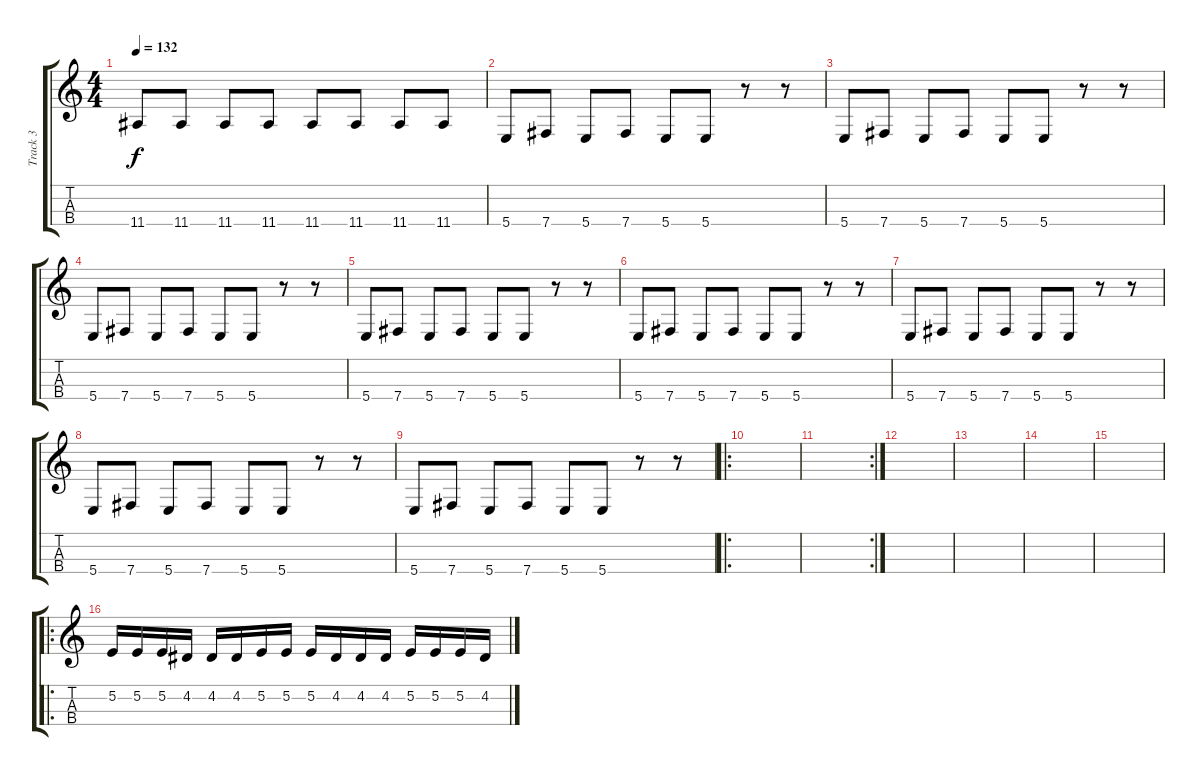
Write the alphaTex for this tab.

\track ("Track 3" "Track 3") {instrument electricbasspick}
\staff {score tabs}
\tuning (E3 B2 Gb2 B1) {hide}
\ts (4 4)
\tempo 132
\clef g2
\ks c
11.4.8{dy f} 11.4.8 11.4.8 11.4.8 11.4.8 11.4.8 11.4.8 11.4.8 |
5.4.8 7.4.8 5.4.8 7.4.8 5.4.8 5.4.8 r.8 r.8 |
5.4.8 7.4.8 5.4.8 7.4.8 5.4.8 5.4.8 r.8 r.8 |
5.4.8 7.4.8 5.4.8 7.4.8 5.4.8 5.4.8 r.8 r.8 |
5.4.8 7.4.8 5.4.8 7.4.8 5.4.8 5.4.8 r.8 r.8 |
5.4.8 7.4.8 5.4.8 7.4.8 5.4.8 5.4.8 r.8 r.8 |
5.4.8 7.4.8 5.4.8 7.4.8 5.4.8 5.4.8 r.8 r.8 |
5.4.8 7.4.8 5.4.8 7.4.8 5.4.8 5.4.8 r.8 r.8 |
5.4.8 7.4.8 5.4.8 7.4.8 5.4.8 5.4.8 r.8 r.8 |
\ro
|
\rc 2
|
|
|
|
|
\ro
5.2.16 5.2.16 5.2.16 4.2.16 4.2.16 4.2.16 5.2.16 5.2.16 5.2.16 4.2.16 4.2.16 4.2.16 5.2.16 5.2.16 5.2.16 4.2.16
